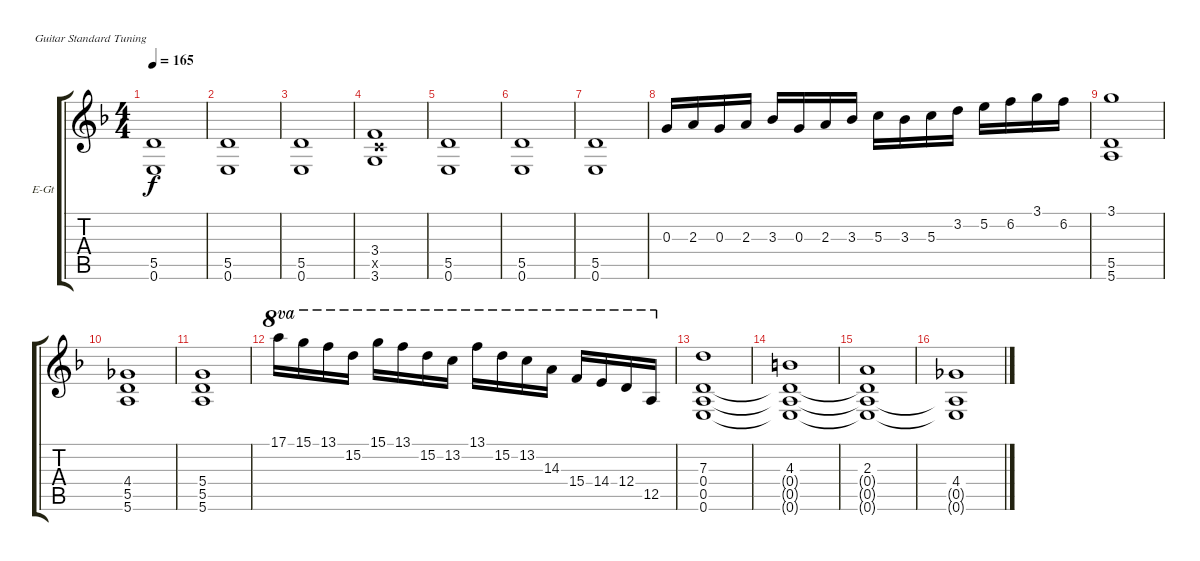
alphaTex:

\bracketExtendMode groupsimilarinstruments
\firstSystemTrackNameOrientation horizontal
\otherSystemsTrackNameOrientation horizontal
\track ("Guitar 1" "E-Gt") {instrument distortionguitar}
\staff {score tabs}
\tuning (E4 B3 G3 D3 A2 E2)
\ts (4 4)
\tempo 165
\clef g2
\ks f
(5.5 0.6).1{dy f} |
(5.5 0.6).1 |
(5.5 0.6).1 |
(3.4 3.5{x} 3.6).1 |
(5.5 0.6).1 |
(5.5 0.6).1 |
(5.5 0.6).1 |
0.3.16 2.3.16 0.3.16 2.3.16 3.3.16 0.3.16 2.3.16 3.3.16 5.3.16 3.3.16 5.3.16 3.2.16 5.2.16 6.2.16 3.1.16 6.2.16 |
(3.1 5.5 5.6).1 |
(4.4 5.5 5.6).1 |
(5.4 5.5 5.6).1 |
17.1.16{ot 8va} 15.1.16{ot 8va} 13.1.16{ot 8va} 15.2.16{ot 8va} 15.1.16{ot 8va} 13.1.16{ot 8va} 15.2.16{ot 8va} 13.2.16{ot 8va} 13.1.16{ot 8va} 15.2.16{ot 8va} 13.2.16{ot 8va} 14.3.16{ot 8va} 15.4.16{ot 8va} 14.4.16{ot 8va} 12.4.16{ot 8va} 12.5.16{ot 8va} |
(7.3 0.4 0.5 0.6).1 |
(4.3 0.4{t} 0.5{t} 0.6{t}).1 |
(2.3 0.4{t} 0.5{t} 0.6{t}).1 |
(4.4 0.5{t} 0.6{t}).1
